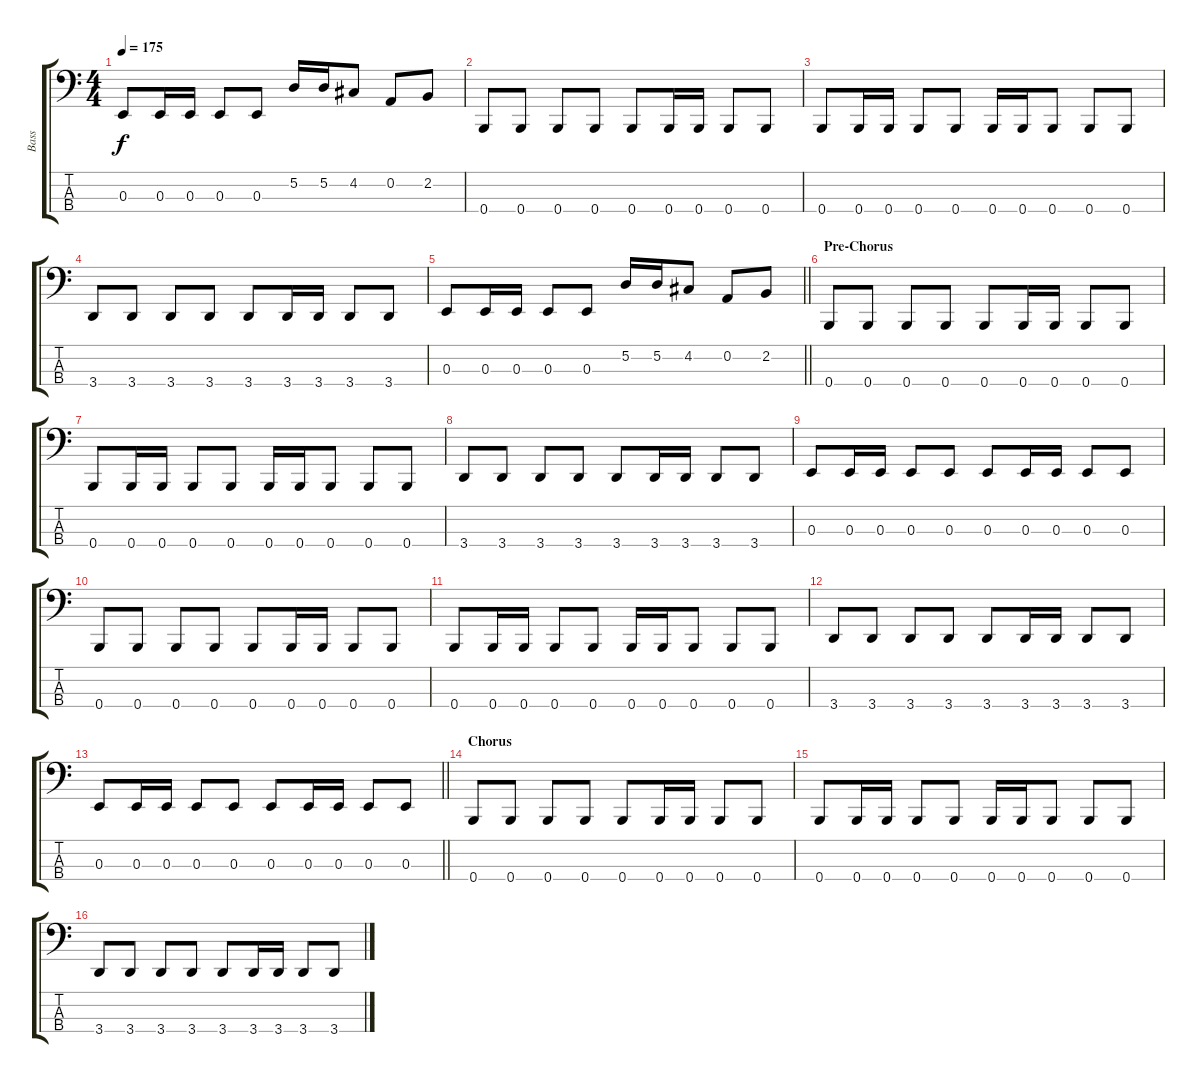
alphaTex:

\track ("Bass" "Bass") {instrument electricbasspick}
\staff {score tabs}
\tuning (D2 A1 E1 B0) {hide}
\ts (4 4)
\tempo 175
\clef f4
\ks c
0.3.8{dy f} 0.3.16 0.3.16 0.3.8 0.3.8 5.2.16 5.2.16 4.2.8 0.2.8 2.2.8 |
0.4.8 0.4.8 0.4.8 0.4.8 0.4.8 0.4.16 0.4.16 0.4.8 0.4.8 |
0.4.8 0.4.16 0.4.16 0.4.8 0.4.8 0.4.16 0.4.16 0.4.8 0.4.8 0.4.8 |
3.4.8 3.4.8 3.4.8 3.4.8 3.4.8 3.4.16 3.4.16 3.4.8 3.4.8 |
\barLineRight lightlight
0.3.8 0.3.16 0.3.16 0.3.8 0.3.8 5.2.16 5.2.16 4.2.8 0.2.8 2.2.8 |
\section ("" "Pre-Chorus")
0.4.8 0.4.8 0.4.8 0.4.8 0.4.8 0.4.16 0.4.16 0.4.8 0.4.8 |
0.4.8 0.4.16 0.4.16 0.4.8 0.4.8 0.4.16 0.4.16 0.4.8 0.4.8 0.4.8 |
3.4.8 3.4.8 3.4.8 3.4.8 3.4.8 3.4.16 3.4.16 3.4.8 3.4.8 |
0.3.8 0.3.16 0.3.16 0.3.8 0.3.8 0.3.8 0.3.16 0.3.16 0.3.8 0.3.8 |
0.4.8 0.4.8 0.4.8 0.4.8 0.4.8 0.4.16 0.4.16 0.4.8 0.4.8 |
0.4.8 0.4.16 0.4.16 0.4.8 0.4.8 0.4.16 0.4.16 0.4.8 0.4.8 0.4.8 |
3.4.8 3.4.8 3.4.8 3.4.8 3.4.8 3.4.16 3.4.16 3.4.8 3.4.8 |
\barLineRight lightlight
0.3.8 0.3.16 0.3.16 0.3.8 0.3.8 0.3.8 0.3.16 0.3.16 0.3.8 0.3.8 |
\section ("" "Chorus")
0.4.8 0.4.8 0.4.8 0.4.8 0.4.8 0.4.16 0.4.16 0.4.8 0.4.8 |
0.4.8 0.4.16 0.4.16 0.4.8 0.4.8 0.4.16 0.4.16 0.4.8 0.4.8 0.4.8 |
3.4.8 3.4.8 3.4.8 3.4.8 3.4.8 3.4.16 3.4.16 3.4.8 3.4.8
